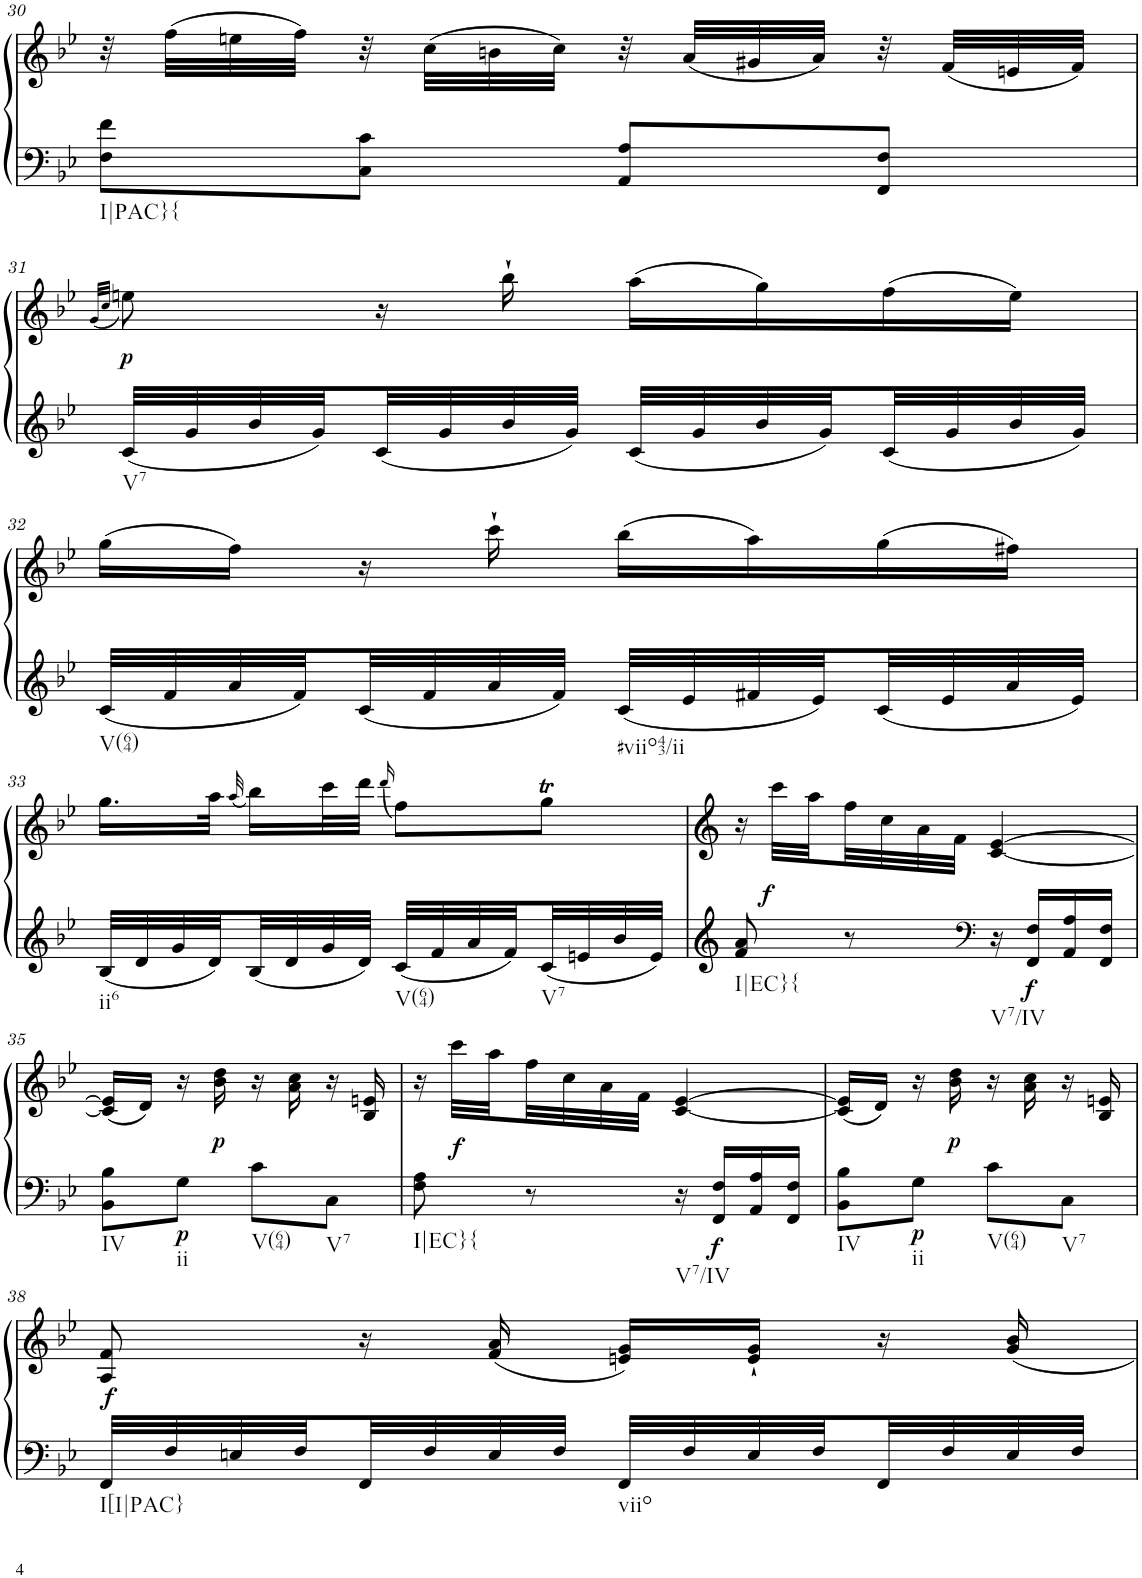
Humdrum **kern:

**kern	**kern	**dynam
*part1	*part1	*part1
*staff2	*staff1	*staff1/2
*I"Klavier linke Hand	*	*
!!LO:PB:g=z
*clefF4	*clefG2	*
*k[b-e-]	*k[b-e-]	*
*M2/4	*M2/4	*
=30	=30	=30
!LO:TX:b:t=I|PAC}{	!	!
8F\ 8f\L	32r	.
.	(32ff\LLL	.
.	32een\	.
.	32ff\JJJ)	.
8C\ 8c\J	32r	.
.	(32cc\LLL	.
.	32bn\	.
.	32cc\JJJ)	.
8AA/ 8A/L	32r	.
.	(32a/LLL	.
.	32g#X/	.
.	32a/JJJ)	.
8FF/ 8F/J	32r	.
.	(32f/LLL	.
.	32en/	.
.	32f/JJJ)	.
!!LO:LB:g=z
=31	=31	=31
.	(32qg/LLL	.
.	32qcc/JJJ	.
!LO:TX:b:t=V7	!	!
!	!	!LO:DY:b
32c/LLL	8een\)	p
32g/	.	.
32b-/	.	.
32g/	.	.
32c/	16r	.
32g/	.	.
32b-/	16bb-`\	.
32g/JJJ	.	.
32c/LLL	(16aa\LL	.
32g/	.	.
32b-/	16gg\)	.
32g/	.	.
32c/	(16ff\	.
32g/	.	.
32b-/	16ee\JJ)	.
32g/JJJ	.	.
!!LO:LB:g=z
=32	=32	=32
!LO:TX:b:t=V(64)	!	!
32c/LLL	(16gg\LL	.
32f/	.	.
32a/	16ff\JJ)	.
32f/	.	.
32c/	16r	.
32f/	.	.
32a/	16ccc`\	.
32f/JJJ	.	.
!LO:TX:b:t=#viio43/ii	!	!
32c/LLL	(16bb-\LL	.
32e-/	.	.
32f#X/	16aa\)	.
32e-/	.	.
32c/	(16gg\	.
32e-/	.	.
32a/	16ff#X\JJ)	.
32e-/JJJ	.	.
!!LO:LB:g=z
=33	=33	=33
!LO:TX:b:t=ii6	!	!
32B-/LLL	16.gg\LL	.
32d/	.	.
32g/	.	.
32d/	32aa\JJk	.
.	(32qaa/	.
32B-/	16bb-\LL)	.
32d/	.	.
32g/	32ccc\L	.
32d/JJJ	32ddd\JJJ	.
.	(16qddd/	.
!LO:TX:b:t=V(64)	!	!
32c/LLL	8ff\L)	.
32f/	.	.
32a/	.	.
32f/	.	.
!LO:TX:b:t=V7	!	!
32c/	8ggT\J	.
32en/	.	.
32b-/	.	.
32e/JJJ	.	.
=34	=34	=34
!LO:TX:b:t=I|EC}{	!	!
!	!	!LO:DY:a=2
8f/ 8a/	16r	f
.	32ccc\LLL	.
.	32aa\	.
8r	32ff\	.
.	32cc\	.
.	32a\	.
.	32f\JJJ	.
*clefF4	*	*
!LO:TX:b:t=V7/IV	!	!
16r	[4c/ [4e-/	.
!	!	!LO:DY:b=2
16FF/ 16F/LL	.	f
16AA/ 16A/	.	.
16FF/ 16F/JJ	.	.
!!LO:LB:g=z
=35	=35	=35
!LO:TX:b:t=IV	!	!
8BB-\ 8B-\L	(16c/] 16e-/]LL	.
.	16d/JJ)	.
!LO:TX:b:t=ii	!	!
!	!	!LO:DY:b=2
8G\J	16r	p
!	!	!LO:DY:b
.	16b-\ 16dd\	p
!LO:TX:b:t=V(64)	!	!
8c\L	16r	.
.	16a\ 16cc\	.
!LO:TX:b:t=V7	!	!
8C\J	16r	.
.	16B-/ 16en/	.
=36	=36	=36
!LO:TX:b:t=I|EC}{	!	!
8F\ 8A\	16r	.
!	!	!LO:DY:b
.	32ccc\LLL	f
.	32aa\	.
8r	32ff\	.
.	32cc\	.
.	32a\	.
.	32f\JJJ	.
!LO:TX:b:t=V7/IV	!	!
16r	[4c/ [4e-/	.
!	!	!LO:DY:b=2
16FF/ 16F/LL	.	f
16AA/ 16A/	.	.
16FF/ 16F/JJ	.	.
=37	=37	=37
!LO:TX:b:t=IV	!	!
8BB-\ 8B-\L	(16c/] 16e-/]LL	.
.	16d/JJ)	.
!LO:TX:b:t=ii	!	!
!	!	!LO:DY:b=2
8G\J	16r	p
!	!	!LO:DY:b
.	16b-\ 16dd\	p
!LO:TX:b:t=V(64)	!	!
8c\L	16r	.
.	16a\ 16cc\	.
!LO:TX:b:t=V7	!	!
8C\J	16r	.
.	16B-/ 16en/	.
!!LO:LB:g=z
=38	=38	=38
!LO:TX:b:t=I[I|PAC}	!	!
!	!	!LO:DY:b
32FF/LLL	8A/ 8f/	f
32F/	.	.
32En/	.	.
32F/	.	.
32FF/	16r	.
32F/	.	.
32E/	(16f/ 16a/	.
32F/JJJ	.	.
!LO:TX:b:t=viio	!	!
32FF/LLL	16en/ 16g/LL)	.
32F/	.	.
32E/	16e/` 16g/`JJ	.
32F/	.	.
32FF/	16r	.
32F/	.	.
32E/	16g/ 16b-/	.
32F/JJJ	.	.
=	=	=
*-	*-	*-
